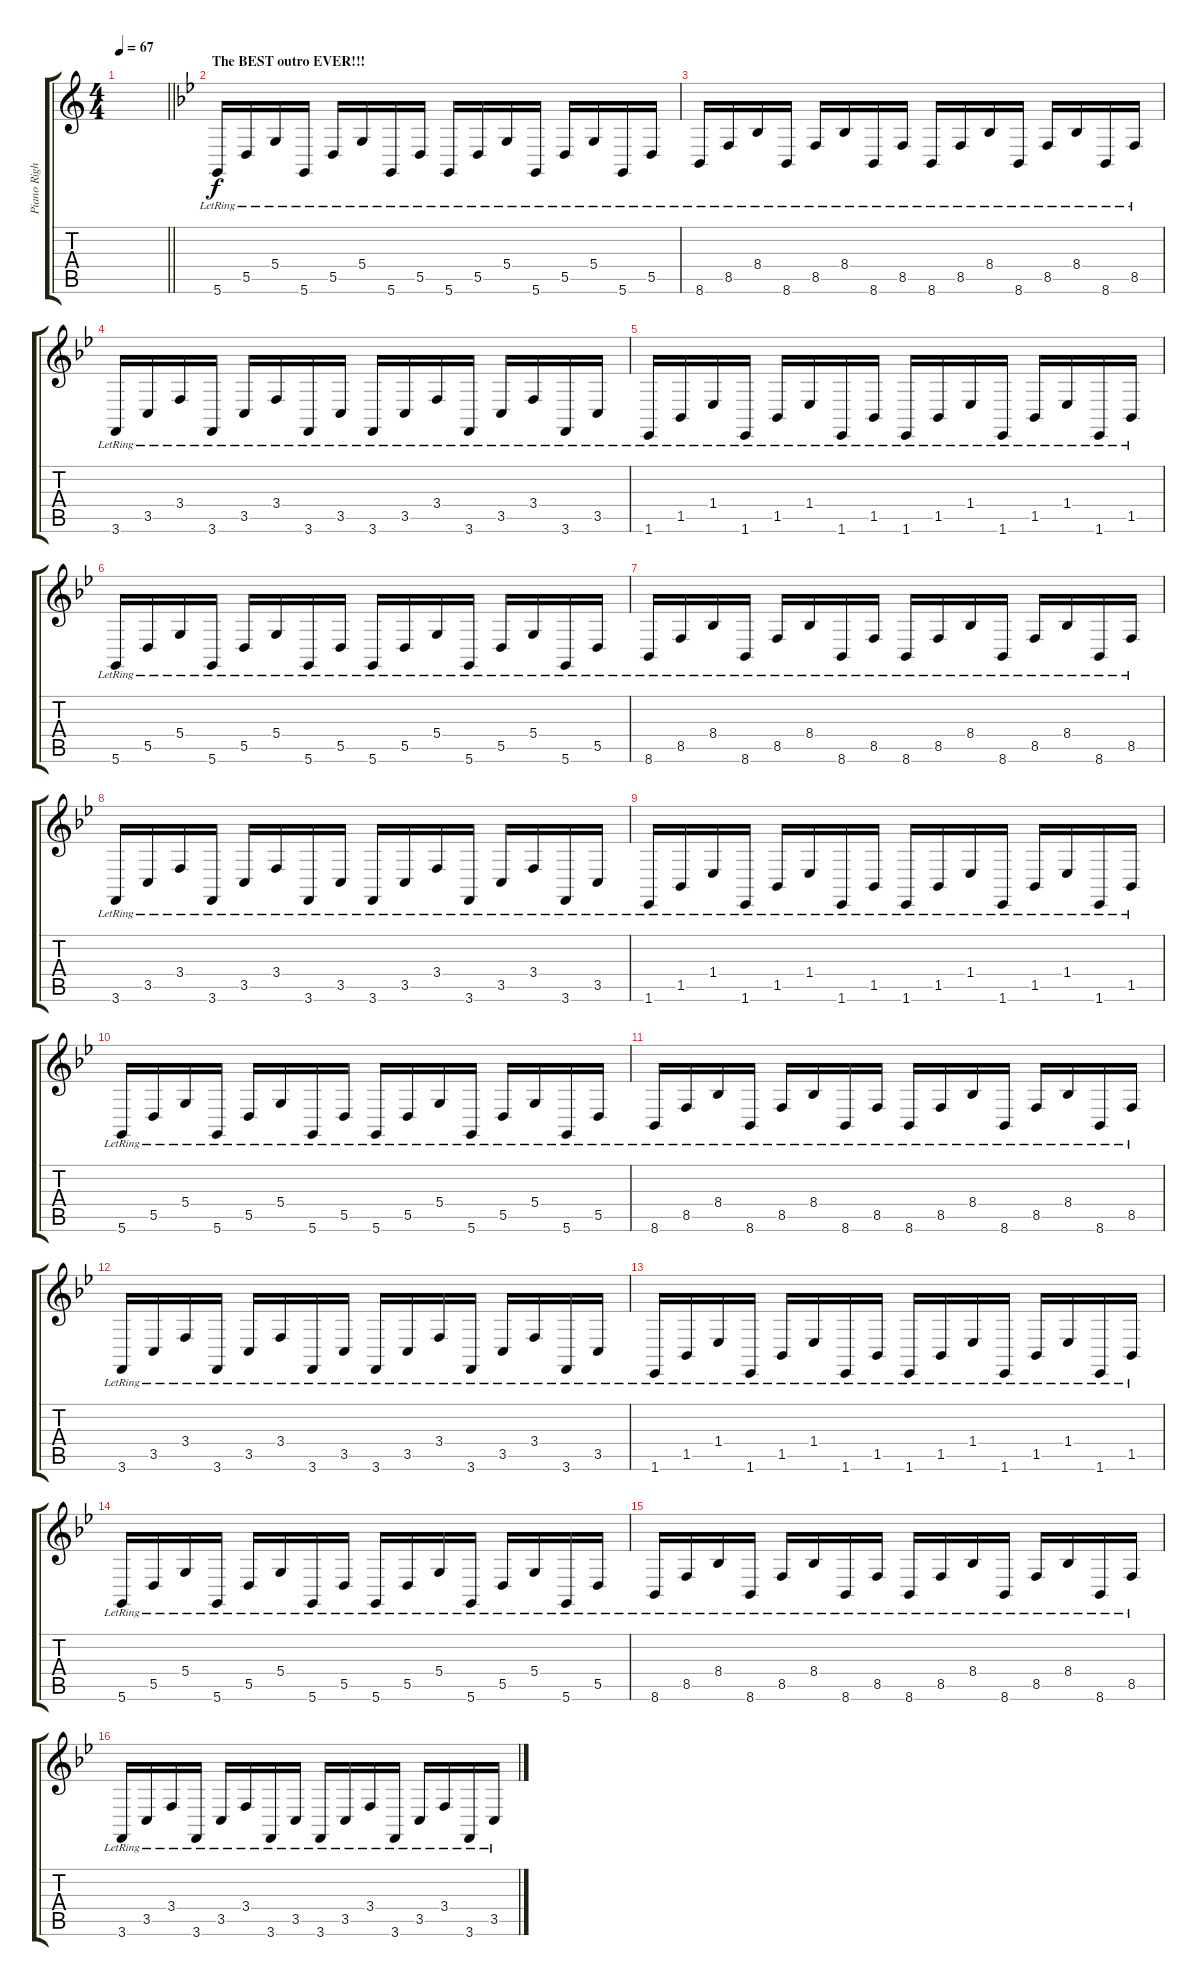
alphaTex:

\track ("Piano Right" "Piano Righ") {instrument brightacousticpiano}
\staff {score tabs}
\tuning (E4 B3 G3 D3 A2 D2) {hide}
\ts (4 4)
\tempo 67
\clef g2
\barLineRight lightlight
\ks c
|
\section ("" "The BEST outro EVER!!!")
\ks bb
5.6{lr}.16{dy f} 5.5{lr}.16 5.4{lr}.16 5.6{lr}.16 5.5{lr}.16 5.4{lr}.16 5.6{lr}.16 5.5{lr}.16 5.6{lr}.16 5.5{lr}.16 5.4{lr}.16 5.6{lr}.16 5.5{lr}.16 5.4{lr}.16 5.6{lr}.16 5.5{lr}.16 |
8.6{lr}.16 8.5{lr}.16 8.4{lr}.16 8.6{lr}.16 8.5{lr}.16 8.4{lr}.16 8.6{lr}.16 8.5{lr}.16 8.6{lr}.16 8.5{lr}.16 8.4{lr}.16 8.6{lr}.16 8.5{lr}.16 8.4{lr}.16 8.6{lr}.16 8.5{lr}.16 |
3.6{lr}.16 3.5{lr}.16 3.4{lr}.16 3.6{lr}.16 3.5{lr}.16 3.4{lr}.16 3.6{lr}.16 3.5{lr}.16 3.6{lr}.16 3.5{lr}.16 3.4{lr}.16 3.6{lr}.16 3.5{lr}.16 3.4{lr}.16 3.6{lr}.16 3.5{lr}.16 |
1.6{lr}.16 1.5{lr}.16 1.4{lr}.16 1.6{lr}.16 1.5{lr}.16 1.4{lr}.16 1.6{lr}.16 1.5{lr}.16 1.6{lr}.16 1.5{lr}.16 1.4{lr}.16 1.6{lr}.16 1.5{lr}.16 1.4{lr}.16 1.6{lr}.16 1.5{lr}.16 |
5.6{lr}.16 5.5{lr}.16 5.4{lr}.16 5.6{lr}.16 5.5{lr}.16 5.4{lr}.16 5.6{lr}.16 5.5{lr}.16 5.6{lr}.16 5.5{lr}.16 5.4{lr}.16 5.6{lr}.16 5.5{lr}.16 5.4{lr}.16 5.6{lr}.16 5.5{lr}.16 |
8.6{lr}.16 8.5{lr}.16 8.4{lr}.16 8.6{lr}.16 8.5{lr}.16 8.4{lr}.16 8.6{lr}.16 8.5{lr}.16 8.6{lr}.16 8.5{lr}.16 8.4{lr}.16 8.6{lr}.16 8.5{lr}.16 8.4{lr}.16 8.6{lr}.16 8.5{lr}.16 |
3.6{lr}.16 3.5{lr}.16 3.4{lr}.16 3.6{lr}.16 3.5{lr}.16 3.4{lr}.16 3.6{lr}.16 3.5{lr}.16 3.6{lr}.16 3.5{lr}.16 3.4{lr}.16 3.6{lr}.16 3.5{lr}.16 3.4{lr}.16 3.6{lr}.16 3.5{lr}.16 |
1.6{lr}.16 1.5{lr}.16 1.4{lr}.16 1.6{lr}.16 1.5{lr}.16 1.4{lr}.16 1.6{lr}.16 1.5{lr}.16 1.6{lr}.16 1.5{lr}.16 1.4{lr}.16 1.6{lr}.16 1.5{lr}.16 1.4{lr}.16 1.6{lr}.16 1.5{lr}.16 |
5.6{lr}.16 5.5{lr}.16 5.4{lr}.16 5.6{lr}.16 5.5{lr}.16 5.4{lr}.16 5.6{lr}.16 5.5{lr}.16 5.6{lr}.16 5.5{lr}.16 5.4{lr}.16 5.6{lr}.16 5.5{lr}.16 5.4{lr}.16 5.6{lr}.16 5.5{lr}.16 |
8.6{lr}.16 8.5{lr}.16 8.4{lr}.16 8.6{lr}.16 8.5{lr}.16 8.4{lr}.16 8.6{lr}.16 8.5{lr}.16 8.6{lr}.16 8.5{lr}.16 8.4{lr}.16 8.6{lr}.16 8.5{lr}.16 8.4{lr}.16 8.6{lr}.16 8.5{lr}.16 |
3.6{lr}.16 3.5{lr}.16 3.4{lr}.16 3.6{lr}.16 3.5{lr}.16 3.4{lr}.16 3.6{lr}.16 3.5{lr}.16 3.6{lr}.16 3.5{lr}.16 3.4{lr}.16 3.6{lr}.16 3.5{lr}.16 3.4{lr}.16 3.6{lr}.16 3.5{lr}.16 |
1.6{lr}.16 1.5{lr}.16 1.4{lr}.16 1.6{lr}.16 1.5{lr}.16 1.4{lr}.16 1.6{lr}.16 1.5{lr}.16 1.6{lr}.16 1.5{lr}.16 1.4{lr}.16 1.6{lr}.16 1.5{lr}.16 1.4{lr}.16 1.6{lr}.16 1.5{lr}.16 |
5.6{lr}.16 5.5{lr}.16 5.4{lr}.16 5.6{lr}.16 5.5{lr}.16 5.4{lr}.16 5.6{lr}.16 5.5{lr}.16 5.6{lr}.16 5.5{lr}.16 5.4{lr}.16 5.6{lr}.16 5.5{lr}.16 5.4{lr}.16 5.6{lr}.16 5.5{lr}.16 |
8.6{lr}.16 8.5{lr}.16 8.4{lr}.16 8.6{lr}.16 8.5{lr}.16 8.4{lr}.16 8.6{lr}.16 8.5{lr}.16 8.6{lr}.16 8.5{lr}.16 8.4{lr}.16 8.6{lr}.16 8.5{lr}.16 8.4{lr}.16 8.6{lr}.16 8.5{lr}.16 |
3.6{lr}.16 3.5{lr}.16 3.4{lr}.16 3.6{lr}.16 3.5{lr}.16 3.4{lr}.16 3.6{lr}.16 3.5{lr}.16 3.6{lr}.16 3.5{lr}.16 3.4{lr}.16 3.6{lr}.16 3.5{lr}.16 3.4{lr}.16 3.6{lr}.16 3.5{lr}.16
